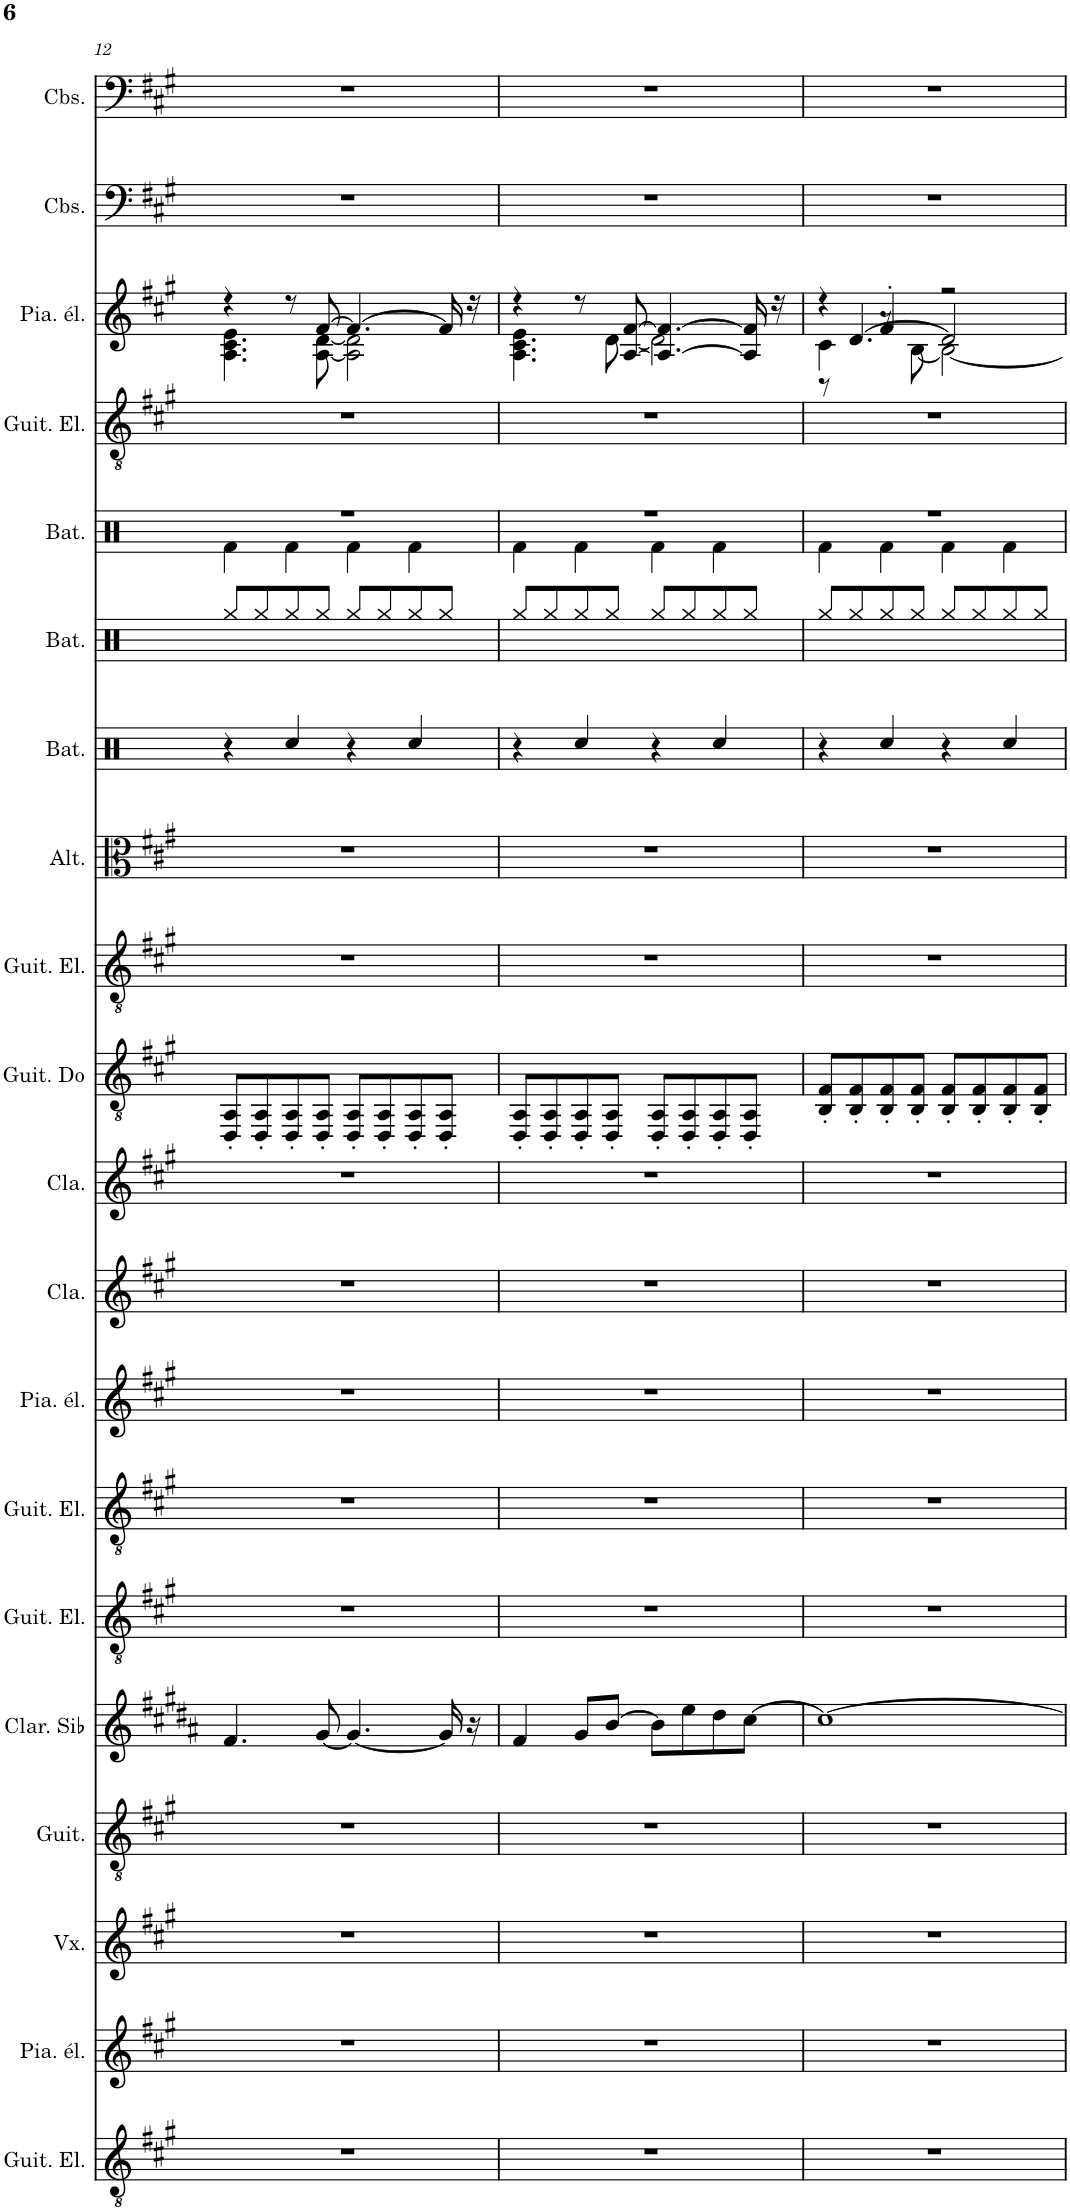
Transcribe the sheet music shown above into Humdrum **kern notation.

**kern	**kern	**kern	**kern	**kern	**kern	**kern	**kern	**kern	**kern	**kern	**kern	**kern	**kern	**kern	**kern	**kern	**kern	**kern	**kern
*part20	*part19	*part18	*part17	*part16	*part15	*part14	*part13	*part12	*part11	*part10	*part9	*part8	*part7	*part6	*part5	*part4	*part3	*part2	*part1
*staff20	*staff19	*staff18	*staff17	*staff16	*staff15	*staff14	*staff13	*staff12	*staff11	*staff10	*staff9	*staff8	*staff7	*staff6	*staff5	*staff4	*staff3	*staff2	*staff1
*I"Guitare électrique, Distortion Guitar	*I"Piano électrique, Electric Piano 2	*I"Voix, Voice Oohs	*I"Guitare acoustique, Acoustic Guitar (steel)	*I"Clarinette en Sib	*I"Guitare électrique, Distortion Guitar	*I"Guitare électrique, Guitar Harmonics	*I"Piano électrique, Electric Piano 2	*I"Clavecin, Harpsichord	*I"Clavecin, Harpsichord	*I"Guitare Contra, Electric Guitar (muted)	*I"Guitare électrique, Distortion Guitar	*I"Altos, String Ensemble 1	*I"Batterie	*I"Batterie	*I"Batterie	*I"Guitare électrique, Distortion Guitar	*I"Piano électrique, Electric Piano 2	*I"Contrebasses, String Ensemble 1	*I"Contrebasses, String Ensemble 1
*I'Guit. El.	*I'Pia. él.	*I'Vx.	*I'Guit.	*I'Clar. Sib	*I'Guit. El.	*I'Guit. El.	*I'Pia. él.	*I'Cla.	*I'Cla.	*	*I'Guit. El.	*I'Alt.	*I'Bat.	*I'Bat.	*I'Bat.	*I'Guit. El.	*I'Pia. él.	*I'Cbs.	*I'Cbs.
!!LO:PB:g=z
*clefGv2	*clefG2	*clefG2	*clefGv2	*clefG2	*clefGv2	*clefGv2	*clefG2	*clefG2	*clefG2	*clefGv2	*clefGv2	*clefC3	*clefX	*clefX	*clefX	*clefGv2	*clefF4	*clefF4	*clefF4
*	*	*	*	*Trd1c2	*	*	*	*	*	*	*	*	*	*	*	*	*	*Trd7c12	*Trd7c12
*k[f#c#g#]	*k[f#c#g#]	*k[f#c#g#]	*k[f#c#g#]	*k[f#c#g#d#a#]	*k[f#c#g#]	*k[f#c#g#]	*k[f#c#g#]	*k[f#c#g#]	*k[f#c#g#]	*k[f#c#g#]	*k[f#c#g#]	*k[f#c#g#]	*k[f#c#]	*k[f#c#]	*k[f#c#]	*k[f#c#g#]	*k[f#c#g#]	*k[f#c#g#]	*k[f#c#g#]
*M4/4	*M4/4	*M4/4	*M4/4	*M4/4	*M4/4	*M4/4	*M4/4	*M4/4	*M4/4	*M4/4	*M4/4	*M4/4	*M4/4	*M4/4	*M4/4	*M4/4	*M4/4	*M4/4	*M4/4
=12	=12	=12	=12	=12	=12	=12	=12	=12	=12	=12	=12	=12	=12	=12	=12	=12	=12	=12	=12
*	*	*	*	*	*	*	*	*	*	*	*	*	*	*	*^	*	*^	*	*
1r	1r	1r	1r	4.f#/	1r	1r	1r	1r	1r	8DD/' 8AA/'L	1r	1r	4r	8Rgg/L	1r	4Rf\	1r	4r	4.A\ 4.c#\ 4.e\	1r	1r
.	.	.	.	.	.	.	.	.	.	8DD/' 8AA/'	.	.	.	8Rgg/	.	.	.	.	.	.	.
.	.	.	.	.	.	.	.	.	.	8DD/' 8AA/'	.	.	4Rcc/	8Rgg/	.	4Rf\	.	8r	.	.	.
.	.	.	.	[8g#/	.	.	.	.	.	8DD/' 8AA/'J	.	.	.	8Rgg/J	.	.	.	[8f#/	[8A\ [8d\	.	.
.	.	.	.	4.g#/_	.	.	.	.	.	8DD/' 8AA/'L	.	.	4r	8Rgg/L	.	4Rf\	.	4.f#/_	2A\] 2d\]	.	.
.	.	.	.	.	.	.	.	.	.	8DD/' 8AA/'	.	.	.	8Rgg/	.	.	.	.	.	.	.
.	.	.	.	.	.	.	.	.	.	8DD/' 8AA/'	.	.	4Rcc/	8Rgg/	.	4Rf\	.	.	.	.	.
.	.	.	.	16g#/]	.	.	.	.	.	8DD/' 8AA/'J	.	.	.	8Rgg/J	.	.	.	16f#/]	.	.	.
.	.	.	.	16r	.	.	.	.	.	.	.	.	.	.	.	.	.	16r	.	.	.
=13	=13	=13	=13	=13	=13	=13	=13	=13	=13	=13	=13	=13	=13	=13	=13	=13	=13	=13	=13	=13	=13
1r	1r	1r	1r	4f#/	1r	1r	1r	1r	1r	8DD/' 8AA/'L	1r	1r	4r	8Rgg/L	1r	4Rf\	1r	4r	4.A\ 4.c#\ 4.e\	1r	1r
.	.	.	.	.	.	.	.	.	.	8DD/' 8AA/'	.	.	.	8Rgg/	.	.	.	.	.	.	.
.	.	.	.	8g#/L	.	.	.	.	.	8DD/' 8AA/'	.	.	4Rcc/	8Rgg/	.	4Rf\	.	8r	.	.	.
.	.	.	.	[8b/J	.	.	.	.	.	8DD/' 8AA/'J	.	.	.	8Rgg/J	.	.	.	[8A/ [8f#/	[8d\	.	.
.	.	.	.	8b\L]	.	.	.	.	.	8DD/' 8AA/'L	.	.	4r	8Rgg/L	.	4Rf\	.	4.A/_ 4.f#/_	2d\]	.	.
.	.	.	.	8ee\	.	.	.	.	.	8DD/' 8AA/'	.	.	.	8Rgg/	.	.	.	.	.	.	.
.	.	.	.	8dd#\	.	.	.	.	.	8DD/' 8AA/'	.	.	4Rcc/	8Rgg/	.	4Rf\	.	.	.	.	.
.	.	.	.	[8cc#\J	.	.	.	.	.	8DD/' 8AA/'J	.	.	.	8Rgg/J	.	.	.	16A/] 16f#/]	.	.	.
.	.	.	.	.	.	.	.	.	.	.	.	.	.	.	.	.	.	16r	.	.	.
=14	=14	=14	=14	=14	=14	=14	=14	=14	=14	=14	=14	=14	=14	=14	=14	=14	=14	=14	=14	=14	=14
*	*	*	*	*	*	*	*	*	*	*	*	*	*	*	*	*	*	*	*^	*	*
1r	1r	1r	1r	1cc#_	1r	1r	1r	1r	1r	8BB/' 8F#/'L	1r	1r	4r	8Rgg/L	1r	4Rf\	1r	4r	4c#\	8r	1r	1r
.	.	.	.	.	.	.	.	.	.	8BB/' 8F#/'	.	.	.	8Rgg/	.	.	.	.	.	[4.d/	.	.
.	.	.	.	.	.	.	.	.	.	8BB/' 8F#/'	.	.	4Rcc/	8Rgg/	.	4Rf\	.	4f#'/	8r	.	.	.
.	.	.	.	.	.	.	.	.	.	8BB/' 8F#/'J	.	.	.	8Rgg/J	.	.	.	.	[8B\	.	.	.
.	.	.	.	.	.	.	.	.	.	8BB/' 8F#/'L	.	.	4r	8Rgg/L	.	4Rf\	.	2r	2B\_	2d/]	.	.
.	.	.	.	.	.	.	.	.	.	8BB/' 8F#/'	.	.	.	8Rgg/	.	.	.	.	.	.	.	.
.	.	.	.	.	.	.	.	.	.	8BB/' 8F#/'	.	.	4Rcc/	8Rgg/	.	4Rf\	.	.	.	.	.	.
.	.	.	.	.	.	.	.	.	.	8BB/' 8F#/'J	.	.	.	8Rgg/J	.	.	.	.	.	.	.	.
*	*	*	*	*	*	*	*	*	*	*	*	*	*	*	*v	*v	*	*v	*v	*v	*	*
=	=	=	=	=	=	=	=	=	=	=	=	=	=	=	=	=	=	=	=
*-	*-	*-	*-	*-	*-	*-	*-	*-	*-	*-	*-	*-	*-	*-	*-	*-	*-	*-	*-
